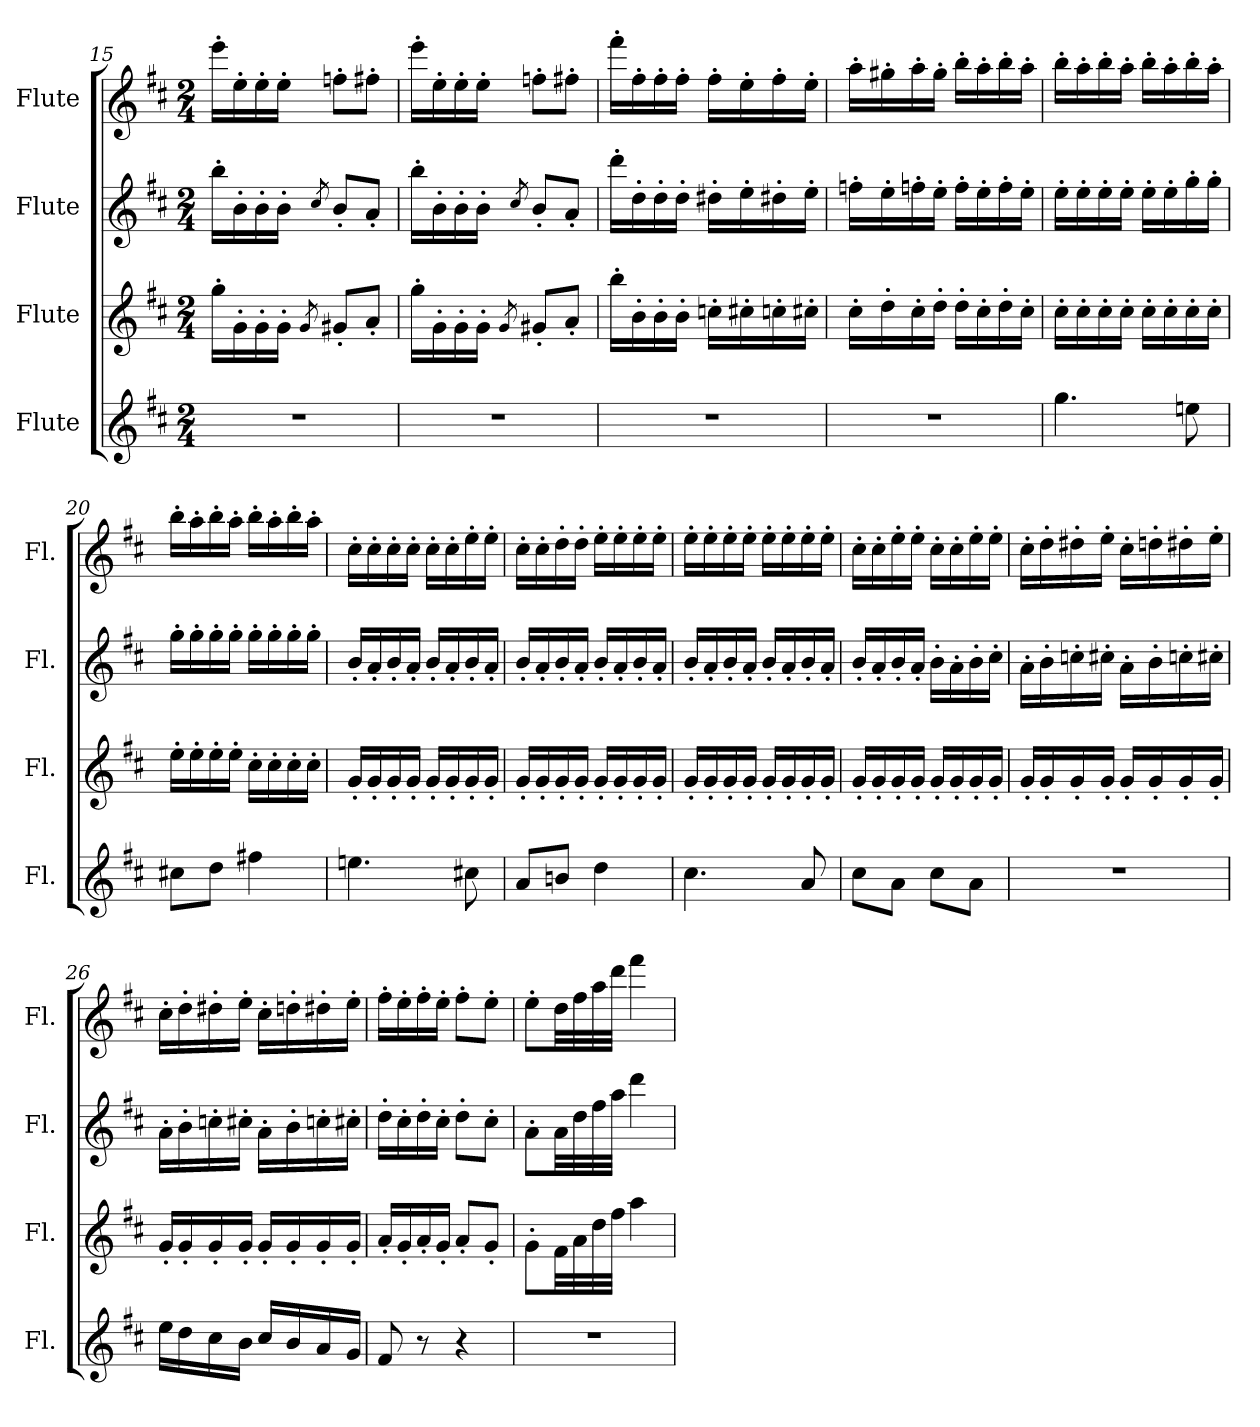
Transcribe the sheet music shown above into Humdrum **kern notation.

**kern	**kern	**kern	**kern
*part4	*part3	*part2	*part1
*staff4	*staff3	*staff2	*staff1
*I"Flute	*I"Flute	*I"Flute	*I"Flute
*I'Fl.	*I'Fl.	*I'Fl.	*I'Fl.
*clefG2	*clefG2	*clefG2	*clefG2
*k[f#c#]	*k[f#c#]	*k[f#c#]	*k[f#c#]
*M2/4	*M2/4	*M2/4	*M2/4
=15	=15	=15	=15
2r	16gg'\LL	16bb'\LL	16eee'\LL
.	16g'\	16b'\	16ee'\
.	16g'\	16b'\	16ee'\
.	16g'\JJ	16b'\JJ	16ee'\JJ
.	8qg/	8qcc#/	.
.	8g#X'/L	8b'/L	8ffn'\L
.	8a'/J	8a'/J	8ff#X'\J
=16	=16	=16	=16
2r	16gg'\LL	16bb'\LL	16eee'\LL
.	16g'\	16b'\	16ee'\
.	16g'\	16b'\	16ee'\
.	16g'\JJ	16b'\JJ	16ee'\JJ
.	8qg/	8qcc#/	.
.	8g#X'/L	8b'/L	8ffn'\L
.	8a'/J	8a'/J	8ff#X'\J
=17	=17	=17	=17
2r	16bb'\LL	16ddd'\LL	16fff#'\LL
.	16b'\	16dd'\	16ff#'\
.	16b'\	16dd'\	16ff#'\
.	16b'\JJ	16dd'\JJ	16ff#'\JJ
.	16ccn'\LL	16dd#X'\LL	16ff#'\LL
.	16cc#X'\	16ee'\	16ee'\
.	16ccn'\	16dd#X'\	16ff#'\
.	16cc#X'\JJ	16ee'\JJ	16ee'\JJ
!!LO:LB:g=z
=18	=18	=18	=18
2r	16cc#'\LL	16ffn'\LL	16aa'\LL
.	16dd'\	16ee'\	16gg#X'\
.	16cc#'\	16ffn'\	16aa'\
.	16dd'\JJ	16ee'\JJ	16gg#'\JJ
.	16dd'\LL	16ff'\LL	16bb'\LL
.	16cc#'\	16ee'\	16aa'\
.	16dd'\	16ff'\	16bb'\
.	16cc#'\JJ	16ee'\JJ	16aa'\JJ
=19	=19	=19	=19
4.gg\	16cc#'\LL	16ee'\LL	16bb'\LL
.	16cc#'\	16ee'\	16aa'\
.	16cc#'\	16ee'\	16bb'\
.	16cc#'\JJ	16ee'\JJ	16aa'\JJ
.	16cc#'\LL	16ee'\LL	16bb'\LL
.	16cc#'\	16ee'\	16aa'\
8een\	16cc#'\	16gg'\	16bb'\
.	16cc#'\JJ	16gg'\JJ	16aa'\JJ
=20	=20	=20	=20
8cc#X\L	16ee'\LL	16gg'\LL	16bb'\LL
.	16ee'\	16gg'\	16aa'\
8dd\J	16ee'\	16gg'\	16bb'\
.	16ee'\JJ	16gg'\JJ	16aa'\JJ
4ff#X\	16cc#'\LL	16gg'\LL	16bb'\LL
.	16cc#'\	16gg'\	16aa'\
.	16cc#'\	16gg'\	16bb'\
.	16cc#'\JJ	16gg'\JJ	16aa'\JJ
=21	=21	=21	=21
4.een\	16g'/LL	16b'/LL	16cc#'\LL
.	16g'/	16a'/	16cc#'\
.	16g'/	16b'/	16cc#'\
.	16g'/JJ	16a'/JJ	16cc#'\JJ
.	16g'/LL	16b'/LL	16cc#'\LL
.	16g'/	16a'/	16cc#'\
8cc#X\	16g'/	16b'/	16ee'\
.	16g'/JJ	16a'/JJ	16ee'\JJ
=22	=22	=22	=22
8a/L	16g'/LL	16b'/LL	16cc#'\LL
.	16g'/	16a'/	16cc#'\
8bn/J	16g'/	16b'/	16dd'\
.	16g'/JJ	16a'/JJ	16dd'\JJ
4dd\	16g'/LL	16b'/LL	16ee'\LL
.	16g'/	16a'/	16ee'\
.	16g'/	16b'/	16ee'\
.	16g'/JJ	16a'/JJ	16ee'\JJ
!!LO:LB:g=z
=23	=23	=23	=23
4.cc#\	16g'/LL	16b'/LL	16ee'\LL
.	16g'/	16a'/	16ee'\
.	16g'/	16b'/	16ee'\
.	16g'/JJ	16a'/JJ	16ee'\JJ
.	16g'/LL	16b'/LL	16ee'\LL
.	16g'/	16a'/	16ee'\
8a/	16g'/	16b'/	16ee'\
.	16g'/JJ	16a'/JJ	16ee'\JJ
=24	=24	=24	=24
8cc#\L	16g'/LL	16b'/LL	16cc#'\LL
.	16g'/	16a'/	16cc#'\
8a\J	16g'/	16b'/	16ee'\
.	16g'/JJ	16a'/JJ	16ee'\JJ
8cc#\L	16g'/LL	16b'\LL	16cc#'\LL
.	16g'/	16a'\	16cc#'\
8a\J	16g'/	16b'\	16ee'\
.	16g'/JJ	16cc#'\JJ	16ee'\JJ
=25	=25	=25	=25
2r	16g'/LL	16a'\LL	16cc#'\LL
.	16g'/	16b'\	16dd'\
.	16g'/	16ccn'\	16dd#X'\
.	16g'/JJ	16cc#X'\JJ	16ee'\JJ
.	16g'/LL	16a'\LL	16cc#'\LL
.	16g'/	16b'\	16ddn'\
.	16g'/	16ccn'\	16dd#X'\
.	16g'/JJ	16cc#X'\JJ	16ee'\JJ
=26	=26	=26	=26
16ee\LL	16g'/LL	16a'\LL	16cc#'\LL
16dd\	16g'/	16b'\	16dd'\
16cc#\	16g'/	16ccn'\	16dd#X'\
16b\JJ	16g'/JJ	16cc#X'\JJ	16ee'\JJ
16cc#/LL	16g'/LL	16a'\LL	16cc#'\LL
16b/	16g'/	16b'\	16ddn'\
16a/	16g'/	16ccn'\	16dd#X'\
16g/JJ	16g'/JJ	16cc#X'\JJ	16ee'\JJ
=27	=27	=27	=27
8f#/	16a'/LL	16dd'\LL	16ff#'\LL
.	16g'/	16cc#'\	16ee'\
8r	16a'/	16dd'\	16ff#'\
.	16g'/JJ	16cc#'\JJ	16ee'\JJ
4r	8a'/L	8dd'\L	8ff#'\L
.	8g'/J	8cc#'\J	8ee'\J
!!LO:PB:g=z
=28	=28	=28	=28
2r	8g'\L	8a'\L	8ee'\L
.	32f#\LL	32a\LL	32dd\LL
.	32a\	32dd\	32ff#\
.	32dd\	32ff#\	32aa\
.	32ff#\JJJ	32aa\JJJ	32ddd\JJJ
.	4aa\	4ddd\	4fff#\
=	=	=	=
*-	*-	*-	*-
